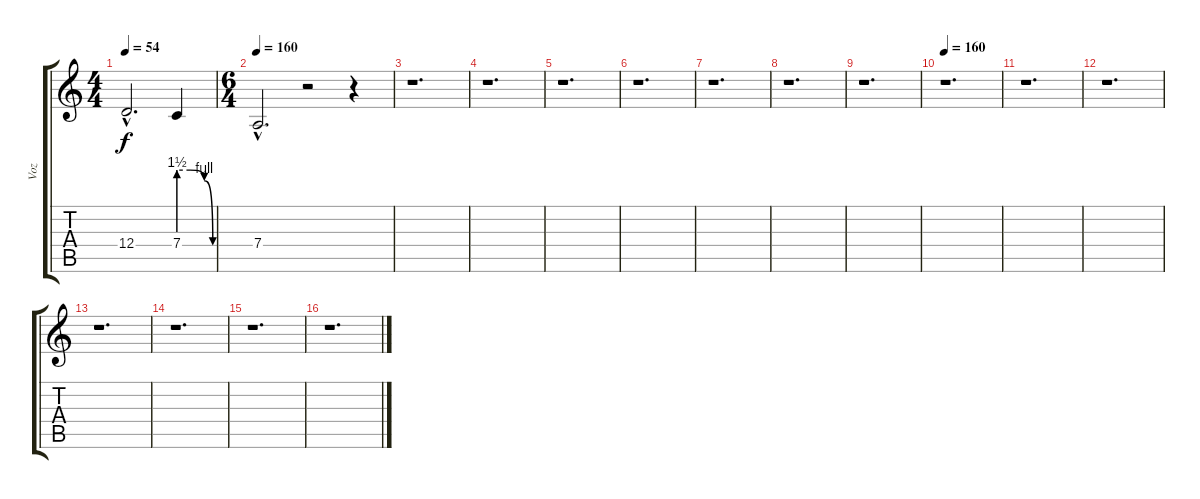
\track ("Voz" "Voz") {instrument lead3calliope}
\staff {score tabs}
\tuning (E4 B3 G3 D3 A2 E2) {hide}
\ts (4 4)
\tempo 54
\clef g2
\ks c
12.4{hac}.2{d dy f} 7.4{be (custom 0 6 20 6 45 4 60 0)}.4 |
\ts (6 4)
\tempo 160
7.4{hac}.2{d volume 7} r.2 r.4 |
r.1{d} |
r.1{d} |
r.1{d} |
r.1{d} |
r.1{d} |
r.1{d} |
r.1{d} |
\tempo 160
r.1{d} |
r.1{d} |
r.1{d} |
r.1{d} |
r.1{d} |
r.1{d} |
r.1{d}
